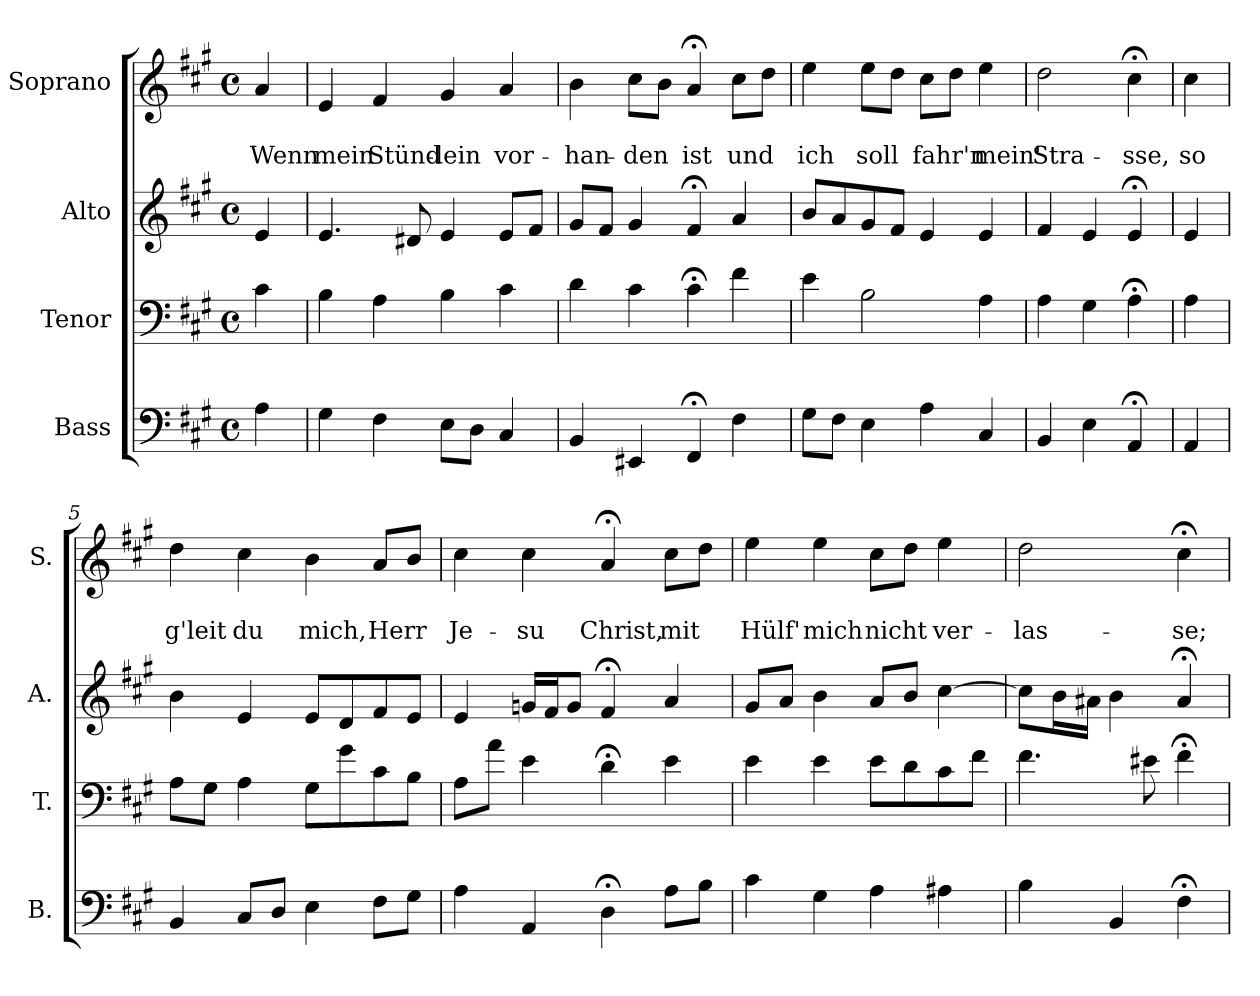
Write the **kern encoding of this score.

**kern	**kern	**kern	**kern	**text	**text
*part4	*part3	*part2	*part1	*part1	*part1
*staff4	*staff3	*staff2	*staff1	*staff1	*staff1
*I"Bass	*I"Tenor	*I"Alto	*I"Soprano	*	*
*I'B.	*I'T.	*I'A.	*I'S.	*	*
*clefF4	*clefF4	*clefG2	*clefG2	*	*
*k[f#c#g#]	*k[f#c#g#]	*k[f#c#g#]	*k[f#c#g#]	*	*
*A:	*A:	*A:	*A:	*	*
*M4/4	*M4/4	*M4/4	*M4/4	*	*
*met(c)	*met(c)	*met(c)	*met(c)	*	*
=	=	=	=	=	=
4A\	4c#\	4e/	4a/	.	Wenn
=1	=1	=1	=1	=1	=1
4G#\	4B\	4.e/	4e/	.	mein
4F#\	4A\	.	4f#/	.	Stünd-
.	.	8d#X/	.	.	.
8E\L	4B\	4e/	4g#/	.	-lein
8D\J	.	.	.	.	.
4C#/	4c#\	8e/L	4a/	.	vor-
.	.	8f#/J	.	.	.
=2	=2	=2	=2	=2	=2
4BB/	4d\	8g#/L	4b\	.	-han-
.	.	8f#/J	.	.	.
4EE#X/	4c#\	4g#/	8cc#\L	.	-den
.	.	.	8b\J	.	.
4FF#;</	4c#;<\	4f#;</	4a;</	.	ist
4F#\	4f#\	4a/	8cc#\L	.	und
.	.	.	8dd\J	.	.
=3	=3	=3	=3	=3	=3
8G#\L	4e\	8b/L	4ee\	.	ich
8F#\J	.	8a/	.	.	.
4E\	2B\	8g#/	8ee\L	.	soll
.	.	8f#/J	8dd\J	.	.
4A\	.	4e/	8cc#\L	.	fahr'n
.	.	.	8dd\J	.	.
4C#/	4A\	4e/	4ee\	.	mein'
=4	=4	=4	=4	=4	=4
4BB/	4A\	4f#/	2dd\	.	Stra-
4E\	4G#\	4e/	.	.	.
4AA;</	4A;<\	4e;</	4cc#;<\	.	-sse,
!!LO:LB:g=z
=4a	=4a	=4a	=4a	=4a	=4a
4AA/	4A\	4e/	4cc#\	.	so
=5	=5	=5	=5	=5	=5
4BB/	8A\L	4b\	4dd\	.	g'leit
.	8G#\J	.	.	.	.
8C#/L	4A\	4e/	4cc#\	.	du
8D/J	.	.	.	.	.
4E\	8G#\L	8e/L	4b\	.	mich,
.	8g#\	8d/	.	.	.
8F#\L	8c#\	8f#/	8a/L	.	Herr
8G#\J	8B\J	8e/J	8b/J	.	.
=6	=6	=6	=6	=6	=6
4A\	8A\L	4e/	4cc#\	.	Je-
.	8a\J	.	.	.	.
4AA/	4e\	16gn/LL	4cc#\	.	-su
.	.	16f#/J	.	.	.
.	.	8g/J	.	.	.
4D;<\	4d;<\	4f#;</	4a;</	.	Christ,
8A\L	4e\	4a/	8cc#\L	.	mit
8B\J	.	.	8dd\J	.	.
=7	=7	=7	=7	=7	=7
4c#\	4e\	8g#/L	4ee\	.	Hülf'
.	.	8a/J	.	.	.
4G#\	4e\	4b\	4ee\	.	mich
4A\	8e\L	8a/L	8cc#\L	.	nicht
.	8d\	8b/J	8dd\J	.	.
4A#X\	8c#\	[4cc#\	4ee\	.	ver-
.	8f#\J	.	.	.	.
=8	=8	=8	=8	=8	=8
4B\	4.f#\	8cc#\L]	2dd\	.	-las-
.	.	16b\L	.	.	.
.	.	16a#X\JJ	.	.	.
4BB/	.	4b\	.	.	.
.	8e#X\	.	.	.	.
4F#;<\	4f#;<\	4a#;</	4cc#;<\	.	-se;
=	=	=	=	=	=
*-	*-	*-	*-	*-	*-
